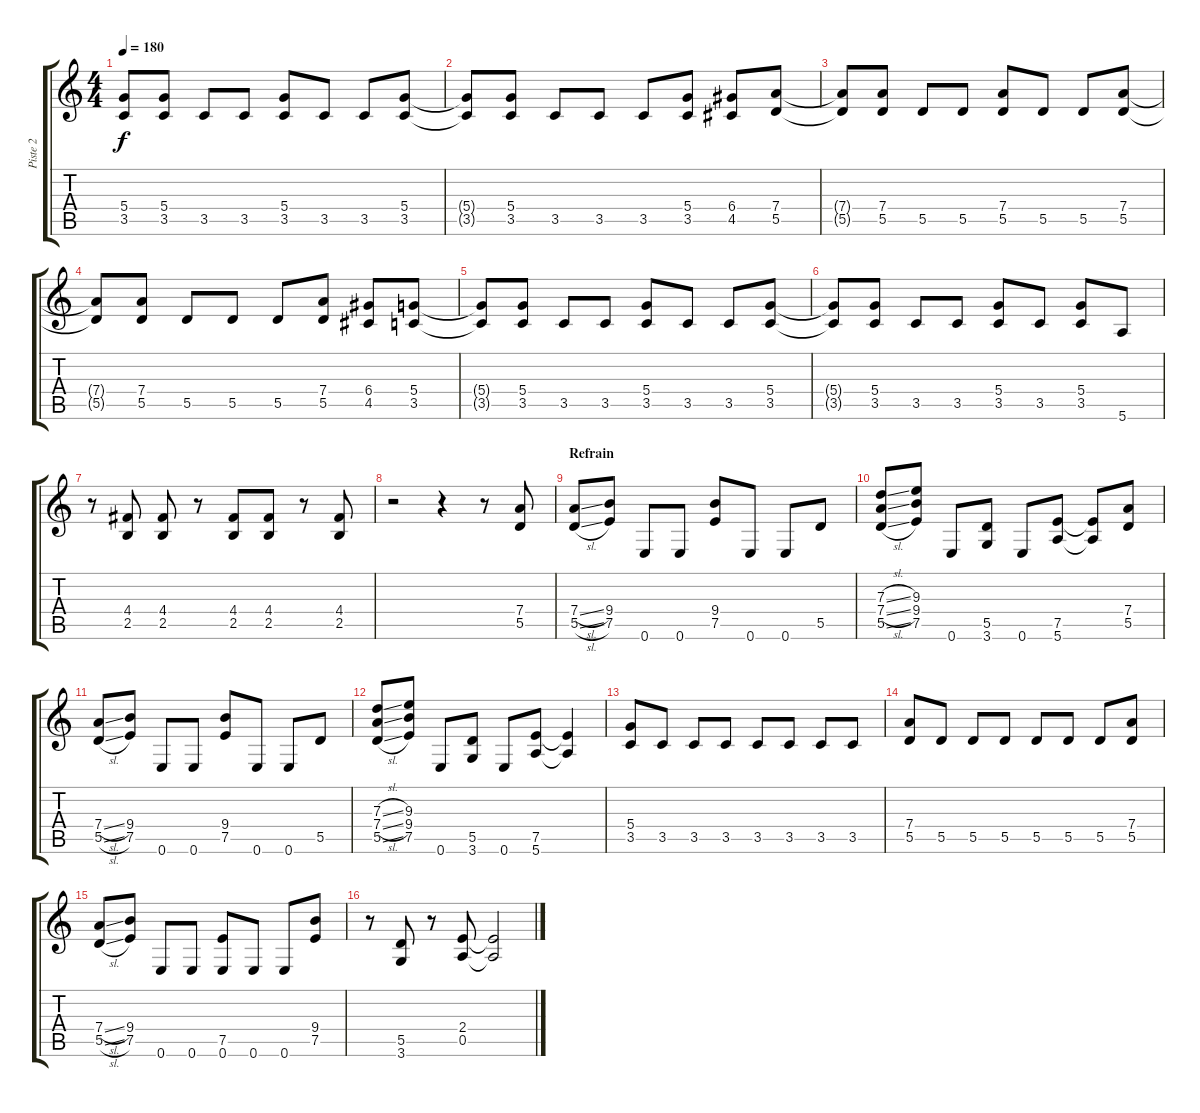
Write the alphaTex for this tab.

\track ("Piste 2" "Piste 2") {instrument overdrivenguitar}
\staff {score tabs}
\tuning (E4 B3 G3 D3 A2 E2) {hide}
\ts (4 4)
\tempo 180
\clef g2
\ks c
(5.4{t} 3.5{t}).8{dy f} (5.4 3.5).8 3.5.8 3.5.8 (5.4 3.5).8 3.5.8 3.5.8 (5.4 3.5).8 |
(5.4{t} 3.5{t}).8 (5.4 3.5).8 3.5.8 3.5.8 3.5.8 (5.4 3.5).8 (6.4 4.5).8 (7.4 5.5).8 |
(7.4{t} 5.5{t}).8 (7.4 5.5).8 5.5.8 5.5.8 (7.4 5.5).8 5.5.8 5.5.8 (7.4 5.5).8 |
(7.4{t} 5.5{t}).8 (7.4 5.5).8 5.5.8 5.5.8 5.5.8 (7.4 5.5).8 (6.4 4.5).8 (5.4 3.5).8 |
(5.4{t} 3.5{t}).8 (5.4 3.5).8 3.5.8 3.5.8 (5.4 3.5).8 3.5.8 3.5.8 (5.4 3.5).8 |
(5.4{t} 3.5{t}).8 (5.4 3.5).8 3.5.8 3.5.8 (5.4 3.5).8 3.5.8 (5.4 3.5).8 5.6.8 |
r.8 (4.4 2.5).8 (4.4 2.5).8 r.8 (4.4 2.5).8 (4.4 2.5).8 r.8 (4.4 2.5).8 |
r.2 r.4 r.8 (7.4 5.5).8 |
\section ("" "Refrain")
(7.4{sl} 5.5{sl}).8 (9.4 7.5).8 0.6.8 0.6.8 (9.4 7.5).8 0.6.8 0.6.8 5.5.8 |
(7.3{sl} 7.4{sl} 5.5{sl}).8 (9.3 9.4 7.5).8 0.6.8 (5.5 3.6).8 0.6.8 (7.5 5.6).8 (7.5{t} 5.6{t}).8 (7.4 5.5).8 |
(7.4{sl} 5.5{sl}).8 (9.4 7.5).8 0.6.8 0.6.8 (9.4 7.5).8 0.6.8 0.6.8 5.5.8 |
(7.3{sl} 7.4{sl} 5.5{sl}).8 (9.3 9.4 7.5).8 0.6.8 (5.5 3.6).8 0.6.8 (7.5 5.6).8 (7.5{t} 5.6{t}).4 |
(5.4 3.5).8 3.5.8 3.5.8 3.5.8 3.5.8 3.5.8 3.5.8 3.5.8 |
(7.4 5.5).8 5.5.8 5.5.8 5.5.8 5.5.8 5.5.8 5.5.8 (7.4 5.5).8 |
(7.4{sl} 5.5{sl}).8 (9.4 7.5).8 0.6.8 0.6.8 (7.5 0.6).8 0.6.8 0.6.8 (9.4 7.5).8 |
r.8 (5.5 3.6).8 r.8 (2.4 0.5).8 (2.4{t} 0.5{t}).2
